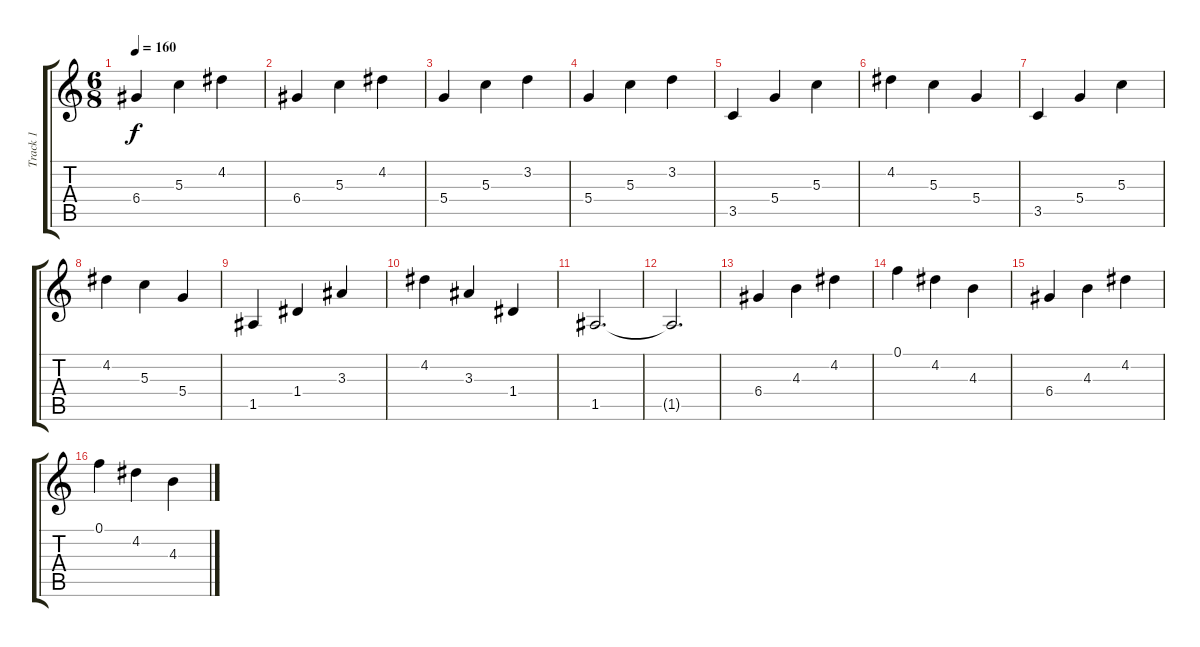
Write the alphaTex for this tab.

\track ("Track 1" "Track 1") {instrument acousticguitarnylon}
\staff {score tabs}
\tuning (F4 B3 G3 D3 A2 E2) {hide}
\ts (6 8)
\tempo 160
\clef g2
\ks c
6.4.4{dy f} 5.3.4 4.2.4 |
6.4.4 5.3.4 4.2.4 |
5.4.4 5.3.4 3.2.4 |
5.4.4 5.3.4 3.2.4 |
3.5.4 5.4.4 5.3.4 |
4.2.4 5.3.4 5.4.4 |
3.5.4 5.4.4 5.3.4 |
4.2.4 5.3.4 5.4.4 |
1.5.4 1.4.4 3.3.4 |
4.2.4 3.3.4 1.4.4 |
1.5.2{d} |
1.5{t}.2{d} |
6.4.4 4.3.4 4.2.4 |
0.1.4 4.2.4 4.3.4 |
6.4.4 4.3.4 4.2.4 |
0.1.4 4.2.4 4.3.4
